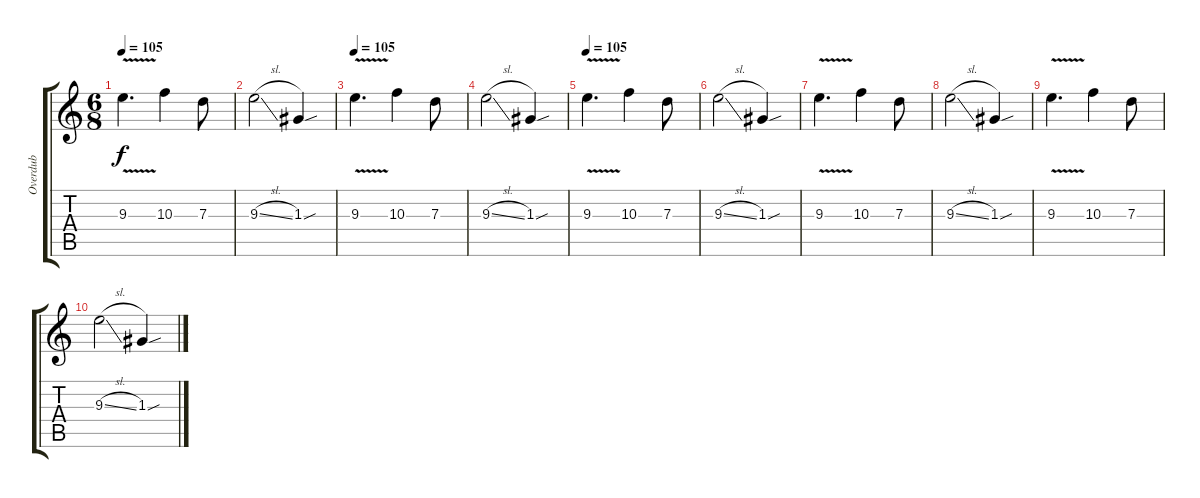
\track ("Overdub" "Overdub") {instrument distortionguitar}
\staff {score tabs}
\tuning (E4 B3 G3 D3 A2 E2) {hide}
\ts (6 8)
\tempo 105
\clef g2
\ks c
9.3{v}.4{d dy f volume 16} 10.3.4 7.3.8 |
9.3{sl}.2 1.3{sou}.4 |
\tempo 105
9.3{v}.4{d volume 16} 10.3.4 7.3.8 |
9.3{sl}.2 1.3{sou}.4 |
\tempo 105
9.3{v}.4{d volume 16} 10.3.4 7.3.8 |
9.3{sl}.2 1.3{sou}.4 |
9.3{v}.4{d volume 0} 10.3.4 7.3.8 |
9.3{sl}.2 1.3{sou}.4 |
9.3{v}.4{d} 10.3.4 7.3.8 |
9.3{sl}.2 1.3{sou}.4
